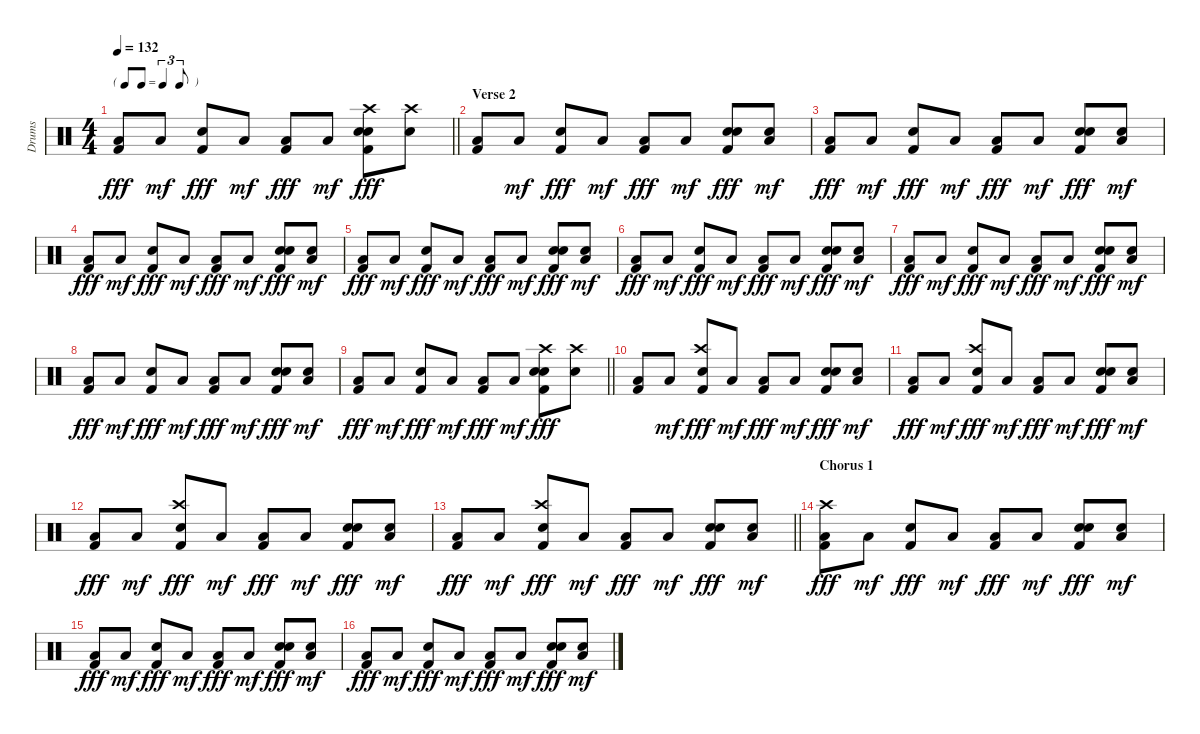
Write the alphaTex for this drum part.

\track ("Drums" "Drums") {instrument percussion}
\staff {score}
\articulation defaults
\ts (4 4)
\tf triplet8th
\tempo 132
\clef neutral
\barLineRight lightlight
\ks c
("Low Floor Tom (hit)" "Kick (hit) 2").8{dy fff} "Low Floor Tom (hit)".8{dy mf} ("Snare (hit) 2" "Kick (hit) 2").8{dy fff} "Low Floor Tom (hit)".8{dy mf} ("Low Floor Tom (hit)" "Kick (hit) 2").8{dy fff} "Low Floor Tom (hit)".8{dy mf} ("Crash high (hit)" "Hand Clap (hit)" "Snare (hit) 2" "Kick (hit) 2").8{dy fff} ("Crash high (hit)" "Hand Clap (hit)").8 |
\section ("" "Verse 2")
("Low Floor Tom (hit)" "Kick (hit) 2").8 "Low Floor Tom (hit)".8{dy mf} ("Snare (hit) 2" "Kick (hit) 2").8{dy fff} "Low Floor Tom (hit)".8{dy mf} ("Low Floor Tom (hit)" "Kick (hit) 2").8{dy fff} "Low Floor Tom (hit)".8{dy mf} ("Hand Clap (hit)" "Snare (hit) 2" "Kick (hit) 2").8{dy fff} ("Hand Clap (hit)" "Low Floor Tom (hit)").8{dy mf} |
("Low Floor Tom (hit)" "Kick (hit) 2").8{dy fff} "Low Floor Tom (hit)".8{dy mf} ("Snare (hit) 2" "Kick (hit) 2").8{dy fff} "Low Floor Tom (hit)".8{dy mf} ("Low Floor Tom (hit)" "Kick (hit) 2").8{dy fff} "Low Floor Tom (hit)".8{dy mf} ("Hand Clap (hit)" "Snare (hit) 2" "Kick (hit) 2").8{dy fff} ("Hand Clap (hit)" "Low Floor Tom (hit)").8{dy mf} |
("Low Floor Tom (hit)" "Kick (hit) 2").8{dy fff} "Low Floor Tom (hit)".8{dy mf} ("Snare (hit) 2" "Kick (hit) 2").8{dy fff} "Low Floor Tom (hit)".8{dy mf} ("Low Floor Tom (hit)" "Kick (hit) 2").8{dy fff} "Low Floor Tom (hit)".8{dy mf} ("Hand Clap (hit)" "Snare (hit) 2" "Kick (hit) 2").8{dy fff} ("Hand Clap (hit)" "Low Floor Tom (hit)").8{dy mf} |
("Low Floor Tom (hit)" "Kick (hit) 2").8{dy fff} "Low Floor Tom (hit)".8{dy mf} ("Snare (hit) 2" "Kick (hit) 2").8{dy fff} "Low Floor Tom (hit)".8{dy mf} ("Low Floor Tom (hit)" "Kick (hit) 2").8{dy fff} "Low Floor Tom (hit)".8{dy mf} ("Hand Clap (hit)" "Snare (hit) 2" "Kick (hit) 2").8{dy fff} ("Hand Clap (hit)" "Low Floor Tom (hit)").8{dy mf} |
("Low Floor Tom (hit)" "Kick (hit) 2").8{dy fff} "Low Floor Tom (hit)".8{dy mf} ("Snare (hit) 2" "Kick (hit) 2").8{dy fff} "Low Floor Tom (hit)".8{dy mf} ("Low Floor Tom (hit)" "Kick (hit) 2").8{dy fff} "Low Floor Tom (hit)".8{dy mf} ("Hand Clap (hit)" "Snare (hit) 2" "Kick (hit) 2").8{dy fff} ("Hand Clap (hit)" "Low Floor Tom (hit)").8{dy mf} |
("Low Floor Tom (hit)" "Kick (hit) 2").8{dy fff} "Low Floor Tom (hit)".8{dy mf} ("Snare (hit) 2" "Kick (hit) 2").8{dy fff} "Low Floor Tom (hit)".8{dy mf} ("Low Floor Tom (hit)" "Kick (hit) 2").8{dy fff} "Low Floor Tom (hit)".8{dy mf} ("Hand Clap (hit)" "Snare (hit) 2" "Kick (hit) 2").8{dy fff} ("Hand Clap (hit)" "Low Floor Tom (hit)").8{dy mf} |
("Low Floor Tom (hit)" "Kick (hit) 2").8{dy fff} "Low Floor Tom (hit)".8{dy mf} ("Snare (hit) 2" "Kick (hit) 2").8{dy fff} "Low Floor Tom (hit)".8{dy mf} ("Low Floor Tom (hit)" "Kick (hit) 2").8{dy fff} "Low Floor Tom (hit)".8{dy mf} ("Hand Clap (hit)" "Snare (hit) 2" "Kick (hit) 2").8{dy fff} ("Hand Clap (hit)" "Low Floor Tom (hit)").8{dy mf} |
\barLineRight lightlight
("Low Floor Tom (hit)" "Kick (hit) 2").8{dy fff} "Low Floor Tom (hit)".8{dy mf} ("Snare (hit) 2" "Kick (hit) 2").8{dy fff} "Low Floor Tom (hit)".8{dy mf} ("Low Floor Tom (hit)" "Kick (hit) 2").8{dy fff} "Low Floor Tom (hit)".8{dy mf} ("Crash high (hit)" "Hand Clap (hit)" "Snare (hit) 2" "Kick (hit) 2").8{dy fff} ("Crash high (hit)" "Hand Clap (hit)").8 |
("Low Floor Tom (hit)" "Kick (hit) 2").8 "Low Floor Tom (hit)".8{dy mf} ("Crash high (hit)" "Electric Snare (hit)" "Kick (hit) 2").8{dy fff} "Low Floor Tom (hit)".8{dy mf} ("Low Floor Tom (hit)" "Kick (hit) 2").8{dy fff} "Low Floor Tom (hit)".8{dy mf} ("Hand Clap (hit)" "Electric Snare (hit)" "Kick (hit) 2").8{dy fff} ("Hand Clap (hit)" "Low Floor Tom (hit)").8{dy mf} |
("Low Floor Tom (hit)" "Kick (hit) 2").8{dy fff} "Low Floor Tom (hit)".8{dy mf} ("Crash high (hit)" "Electric Snare (hit)" "Kick (hit) 2").8{dy fff} "Low Floor Tom (hit)".8{dy mf} ("Low Floor Tom (hit)" "Kick (hit) 2").8{dy fff} "Low Floor Tom (hit)".8{dy mf} ("Hand Clap (hit)" "Electric Snare (hit)" "Kick (hit) 2").8{dy fff} ("Hand Clap (hit)" "Low Floor Tom (hit)").8{dy mf} |
("Low Floor Tom (hit)" "Kick (hit) 2").8{dy fff} "Low Floor Tom (hit)".8{dy mf} ("Crash high (hit)" "Electric Snare (hit)" "Kick (hit) 2").8{dy fff} "Low Floor Tom (hit)".8{dy mf} ("Low Floor Tom (hit)" "Kick (hit) 2").8{dy fff} "Low Floor Tom (hit)".8{dy mf} ("Hand Clap (hit)" "Electric Snare (hit)" "Kick (hit) 2").8{dy fff} ("Hand Clap (hit)" "Low Floor Tom (hit)").8{dy mf} |
\barLineRight lightlight
("Low Floor Tom (hit)" "Kick (hit) 2").8{dy fff} "Low Floor Tom (hit)".8{dy mf} ("Crash high (hit)" "Electric Snare (hit)" "Kick (hit) 2").8{dy fff} "Low Floor Tom (hit)".8{dy mf} ("Low Floor Tom (hit)" "Kick (hit) 2").8{dy fff} "Low Floor Tom (hit)".8{dy mf} ("Hand Clap (hit)" "Electric Snare (hit)" "Kick (hit) 2").8{dy fff} ("Hand Clap (hit)" "Low Floor Tom (hit)").8{dy mf} |
\section ("" "Chorus 1")
("Crash high (hit)" "Low Floor Tom (hit)" "Kick (hit) 2").8{dy fff} "Low Floor Tom (hit)".8{dy mf} ("Snare (hit) 2" "Kick (hit) 2").8{dy fff} "Low Floor Tom (hit)".8{dy mf} ("Low Floor Tom (hit)" "Kick (hit) 2").8{dy fff} "Low Floor Tom (hit)".8{dy mf} ("Hand Clap (hit)" "Snare (hit) 2" "Kick (hit) 2").8{dy fff} ("Hand Clap (hit)" "Low Floor Tom (hit)").8{dy mf} |
("Low Floor Tom (hit)" "Kick (hit) 2").8{dy fff} "Low Floor Tom (hit)".8{dy mf} ("Snare (hit) 2" "Kick (hit) 2").8{dy fff} "Low Floor Tom (hit)".8{dy mf} ("Low Floor Tom (hit)" "Kick (hit) 2").8{dy fff} "Low Floor Tom (hit)".8{dy mf} ("Hand Clap (hit)" "Snare (hit) 2" "Kick (hit) 2").8{dy fff} ("Hand Clap (hit)" "Low Floor Tom (hit)").8{dy mf} |
("Low Floor Tom (hit)" "Kick (hit) 2").8{dy fff} "Low Floor Tom (hit)".8{dy mf} ("Snare (hit) 2" "Kick (hit) 2").8{dy fff} "Low Floor Tom (hit)".8{dy mf} ("Low Floor Tom (hit)" "Kick (hit) 2").8{dy fff} "Low Floor Tom (hit)".8{dy mf} ("Hand Clap (hit)" "Snare (hit) 2" "Kick (hit) 2").8{dy fff} ("Hand Clap (hit)" "Low Floor Tom (hit)").8{dy mf}
